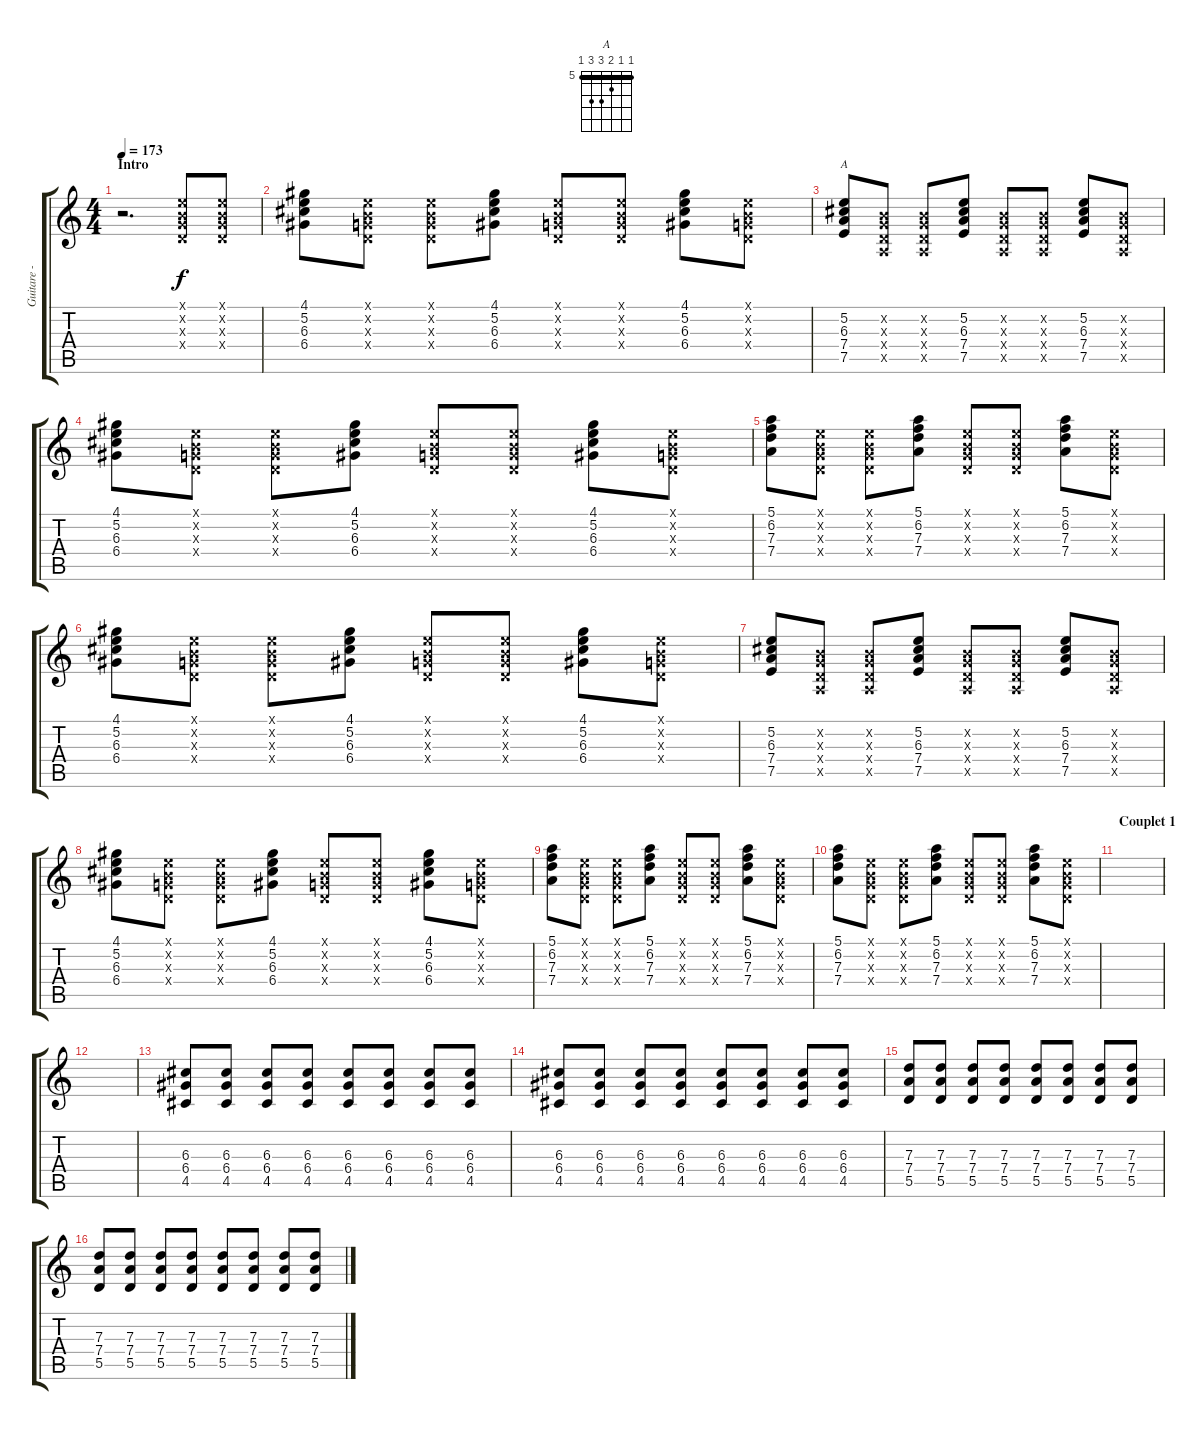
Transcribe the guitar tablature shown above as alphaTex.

\track ("Guitare - Yves " "Guitare - ") {instrument overdrivenguitar}
\staff {score tabs}
\tuning (E4 B3 G3 D3 A2 E2) {hide}
\chord ("A" 5 5 6 7 7 5) {firstfret 5 barre 5}
\ts (4 4)
\section ("" "Intro")
\tempo 173
\clef g2
\ks c
r.2{d dy f instrument overdrivenguitar} (0.1{x} 0.2{x} 0.3{x} 0.4{x}).8 (0.1{x} 0.2{x} 0.3{x} 0.4{x}).8 |
(4.1 5.2 6.3 6.4).8 (0.1{x} 0.2{x} 0.3{x} 0.4{x}).8 (0.1{x} 0.2{x} 0.3{x} 0.4{x}).8 (4.1 5.2 6.3 6.4).8 (0.1{x} 0.2{x} 0.3{x} 0.4{x}).8 (0.1{x} 0.2{x} 0.3{x} 0.4{x}).8 (4.1 5.2 6.3 6.4).8 (0.1{x} 0.2{x} 0.3{x} 0.4{x}).8 |
(5.2 6.3 7.4 7.5).8{ch "A"} (0.2{x} 0.3{x} 0.4{x} 0.5{x}).8 (0.2{x} 0.3{x} 0.4{x} 0.5{x}).8 (5.2 6.3 7.4 7.5).8 (0.2{x} 0.3{x} 0.4{x} 0.5{x}).8 (0.2{x} 0.3{x} 0.4{x} 0.5{x}).8 (5.2 6.3 7.4 7.5).8 (0.2{x} 0.3{x} 0.4{x} 0.5{x}).8 |
(4.1 5.2 6.3 6.4).8 (0.1{x} 0.2{x} 0.3{x} 0.4{x}).8 (0.1{x} 0.2{x} 0.3{x} 0.4{x}).8 (4.1 5.2 6.3 6.4).8 (0.1{x} 0.2{x} 0.3{x} 0.4{x}).8 (0.1{x} 0.2{x} 0.3{x} 0.4{x}).8 (4.1 5.2 6.3 6.4).8 (0.1{x} 0.2{x} 0.3{x} 0.4{x}).8 |
(5.1 6.2 7.3 7.4).8 (0.1{x} 0.2{x} 0.3{x} 0.4{x}).8 (0.1{x} 0.2{x} 0.3{x} 0.4{x}).8 (5.1 6.2 7.3 7.4).8 (0.1{x} 0.2{x} 0.3{x} 0.4{x}).8 (0.1{x} 0.2{x} 0.3{x} 0.4{x}).8 (5.1 6.2 7.3 7.4).8 (0.1{x} 0.2{x} 0.3{x} 0.4{x}).8 |
(4.1 5.2 6.3 6.4).8 (0.1{x} 0.2{x} 0.3{x} 0.4{x}).8 (0.1{x} 0.2{x} 0.3{x} 0.4{x}).8 (4.1 5.2 6.3 6.4).8 (0.1{x} 0.2{x} 0.3{x} 0.4{x}).8 (0.1{x} 0.2{x} 0.3{x} 0.4{x}).8 (4.1 5.2 6.3 6.4).8 (0.1{x} 0.2{x} 0.3{x} 0.4{x}).8 |
(5.2 6.3 7.4 7.5).8 (0.2{x} 0.3{x} 0.4{x} 0.5{x}).8 (0.2{x} 0.3{x} 0.4{x} 0.5{x}).8 (5.2 6.3 7.4 7.5).8 (0.2{x} 0.3{x} 0.4{x} 0.5{x}).8 (0.2{x} 0.3{x} 0.4{x} 0.5{x}).8 (5.2 6.3 7.4 7.5).8 (0.2{x} 0.3{x} 0.4{x} 0.5{x}).8 |
(4.1 5.2 6.3 6.4).8 (0.1{x} 0.2{x} 0.3{x} 0.4{x}).8 (0.1{x} 0.2{x} 0.3{x} 0.4{x}).8 (4.1 5.2 6.3 6.4).8 (0.1{x} 0.2{x} 0.3{x} 0.4{x}).8 (0.1{x} 0.2{x} 0.3{x} 0.4{x}).8 (4.1 5.2 6.3 6.4).8 (0.1{x} 0.2{x} 0.3{x} 0.4{x}).8 |
(5.1 6.2 7.3 7.4).8 (0.1{x} 0.2{x} 0.3{x} 0.4{x}).8 (0.1{x} 0.2{x} 0.3{x} 0.4{x}).8 (5.1 6.2 7.3 7.4).8 (0.1{x} 0.2{x} 0.3{x} 0.4{x}).8 (0.1{x} 0.2{x} 0.3{x} 0.4{x}).8 (5.1 6.2 7.3 7.4).8 (0.1{x} 0.2{x} 0.3{x} 0.4{x}).8 |
(5.1 6.2 7.3 7.4).8 (0.1{x} 0.2{x} 0.3{x} 0.4{x}).8 (0.1{x} 0.2{x} 0.3{x} 0.4{x}).8 (5.1 6.2 7.3 7.4).8 (0.1{x} 0.2{x} 0.3{x} 0.4{x}).8 (0.1{x} 0.2{x} 0.3{x} 0.4{x}).8 (5.1 6.2 7.3 7.4).8 (0.1{x} 0.2{x} 0.3{x} 0.4{x}).8 |
\section ("" "Couplet 1")
|
|
(6.3 6.4 4.5).8{instrument electricguitarmuted} (6.3 6.4 4.5).8 (6.3 6.4 4.5).8 (6.3 6.4 4.5).8 (6.3 6.4 4.5).8 (6.3 6.4 4.5).8 (6.3 6.4 4.5).8 (6.3 6.4 4.5).8 |
(6.3 6.4 4.5).8 (6.3 6.4 4.5).8 (6.3 6.4 4.5).8 (6.3 6.4 4.5).8 (6.3 6.4 4.5).8 (6.3 6.4 4.5).8 (6.3 6.4 4.5).8 (6.3 6.4 4.5).8 |
(7.3 7.4 5.5).8 (7.3 7.4 5.5).8 (7.3 7.4 5.5).8 (7.3 7.4 5.5).8 (7.3 7.4 5.5).8 (7.3 7.4 5.5).8 (7.3 7.4 5.5).8 (7.3 7.4 5.5).8 |
(7.3 7.4 5.5).8 (7.3 7.4 5.5).8 (7.3 7.4 5.5).8 (7.3 7.4 5.5).8 (7.3 7.4 5.5).8 (7.3 7.4 5.5).8 (7.3 7.4 5.5).8 (7.3 7.4 5.5).8
